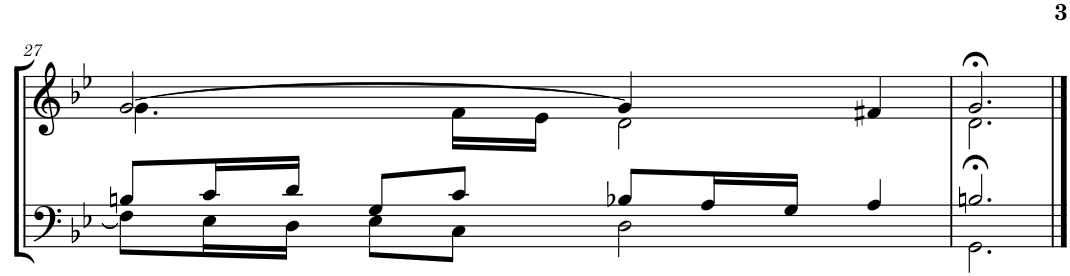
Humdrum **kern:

**kern	**kern
*part2	*part1
*staff2	*staff1
*I"Tenor/Baß	*I"Sopran/Alt
!!LO:PB:g=z
*clefF4	*clefG2
*k[b-e-]	*k[b-e-]
*M4/4	*M4/4
=27	=27
*^	*^
8Bn/L	8F\L]	[2g/	4.g\
16c/L	16E-\L	.	.
16d/JJ	16D\JJ	.	.
8G/L	8E-\L	.	.
8c/J	8C\J	.	16f\LL
.	.	.	16e-\JJ
8B-X/L	2D\	4g/]	2d\
16A/L	.	.	.
16G/JJ	.	.	.
4A/	.	4f#X/	.
=28	=28	=28	=28
2.Bn/	2.GG>\	2.g>/	2.d\
*v	*v	*	*
*	*v	*v
==	==
*-	*-
